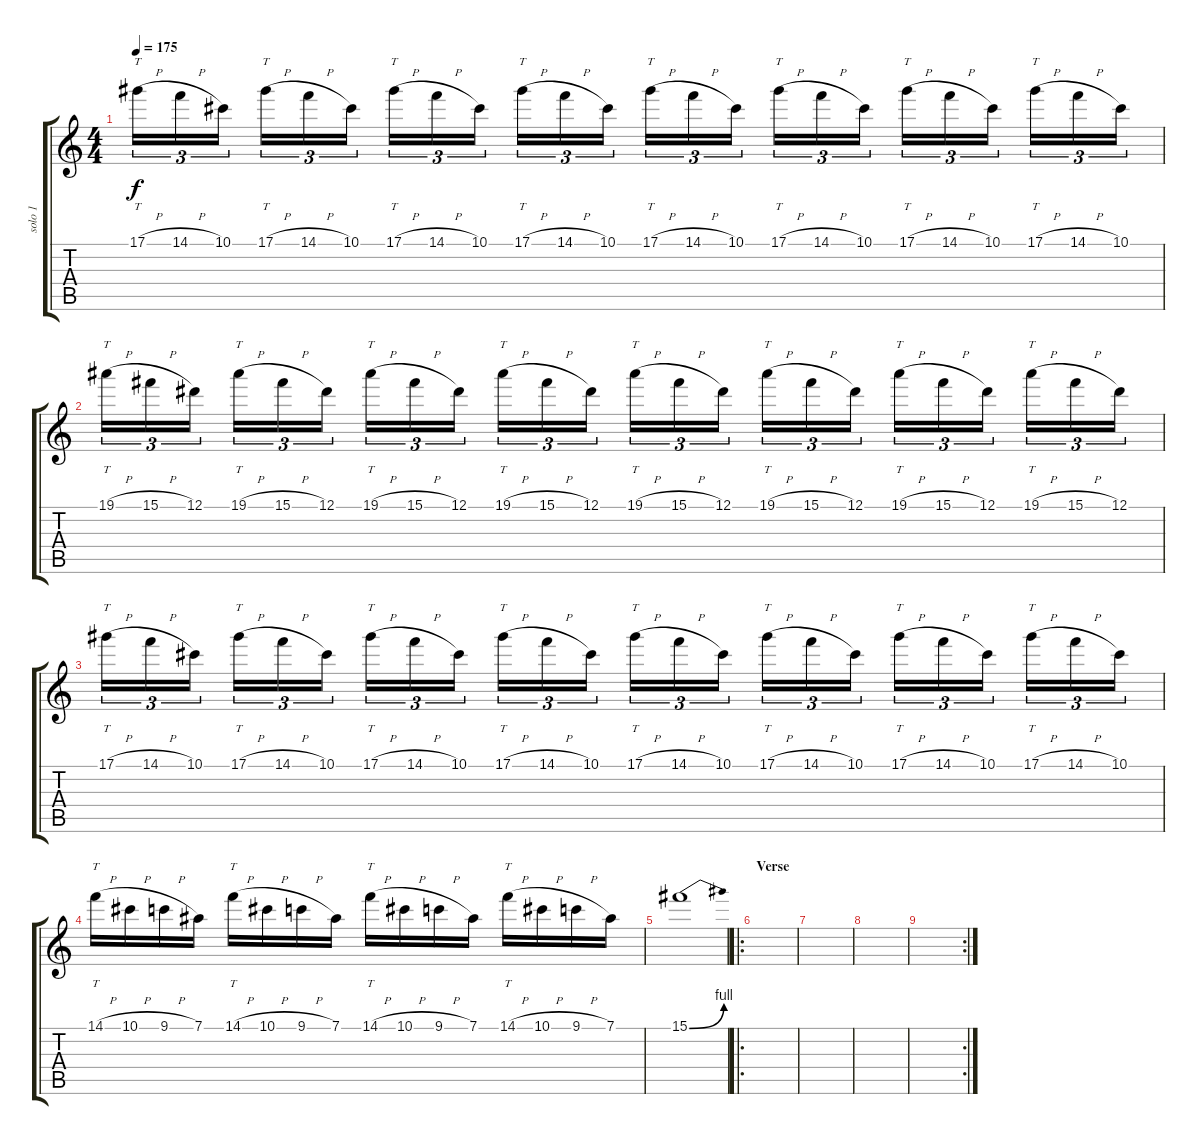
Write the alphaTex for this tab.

\track ("solo 1" "solo 1") {instrument distortionguitar}
\staff {score tabs}
\tuning (Eb4 Bb3 Gb3 Db3 Ab2 Eb2) {hide}
\ts (4 4)
\tempo 175
\clef g2
\ks c
17.1{h}.16{tt tu (3 2) dy f} 14.1{h}.16{tu (3 2)} 10.1.16{tu (3 2)} 17.1{h}.16{tt tu (3 2)} 14.1{h}.16{tu (3 2)} 10.1.16{tu (3 2)} 17.1{h}.16{tt tu (3 2)} 14.1{h}.16{tu (3 2)} 10.1.16{tu (3 2)} 17.1{h}.16{tt tu (3 2)} 14.1{h}.16{tu (3 2)} 10.1.16{tu (3 2)} 17.1{h}.16{tt tu (3 2)} 14.1{h}.16{tu (3 2)} 10.1.16{tu (3 2)} 17.1{h}.16{tt tu (3 2)} 14.1{h}.16{tu (3 2)} 10.1.16{tu (3 2)} 17.1{h}.16{tt tu (3 2)} 14.1{h}.16{tu (3 2)} 10.1.16{tu (3 2)} 17.1{h}.16{tt tu (3 2)} 14.1{h}.16{tu (3 2)} 10.1.16{tu (3 2)} |
19.1{h}.16{tt tu (3 2)} 15.1{h}.16{tu (3 2)} 12.1.16{tu (3 2)} 19.1{h}.16{tt tu (3 2)} 15.1{h}.16{tu (3 2)} 12.1.16{tu (3 2)} 19.1{h}.16{tt tu (3 2)} 15.1{h}.16{tu (3 2)} 12.1.16{tu (3 2)} 19.1{h}.16{tt tu (3 2)} 15.1{h}.16{tu (3 2)} 12.1.16{tu (3 2)} 19.1{h}.16{tt tu (3 2)} 15.1{h}.16{tu (3 2)} 12.1.16{tu (3 2)} 19.1{h}.16{tt tu (3 2)} 15.1{h}.16{tu (3 2)} 12.1.16{tu (3 2)} 19.1{h}.16{tt tu (3 2)} 15.1{h}.16{tu (3 2)} 12.1.16{tu (3 2)} 19.1{h}.16{tt tu (3 2)} 15.1{h}.16{tu (3 2)} 12.1.16{tu (3 2)} |
17.1{h}.16{tt tu (3 2)} 14.1{h}.16{tu (3 2)} 10.1.16{tu (3 2)} 17.1{h}.16{tt tu (3 2)} 14.1{h}.16{tu (3 2)} 10.1.16{tu (3 2)} 17.1{h}.16{tt tu (3 2)} 14.1{h}.16{tu (3 2)} 10.1.16{tu (3 2)} 17.1{h}.16{tt tu (3 2)} 14.1{h}.16{tu (3 2)} 10.1.16{tu (3 2)} 17.1{h}.16{tt tu (3 2)} 14.1{h}.16{tu (3 2)} 10.1.16{tu (3 2)} 17.1{h}.16{tt tu (3 2)} 14.1{h}.16{tu (3 2)} 10.1.16{tu (3 2)} 17.1{h}.16{tt tu (3 2)} 14.1{h}.16{tu (3 2)} 10.1.16{tu (3 2)} 17.1{h}.16{tt tu (3 2)} 14.1{h}.16{tu (3 2)} 10.1.16{tu (3 2)} |
14.1{h}.16{tt} 10.1{h}.16 9.1{h}.16 7.1.16 14.1{h}.16{tt} 10.1{h}.16 9.1{h}.16 7.1.16 14.1{h}.16{tt} 10.1{h}.16 9.1{h}.16 7.1.16 14.1{h}.16{tt} 10.1{h}.16 9.1{h}.16 7.1.16 |
15.1{be (bend 0 0 60 4)}.1 |
\ro
\section ("" "Verse")
|
|
|
\rc 2
